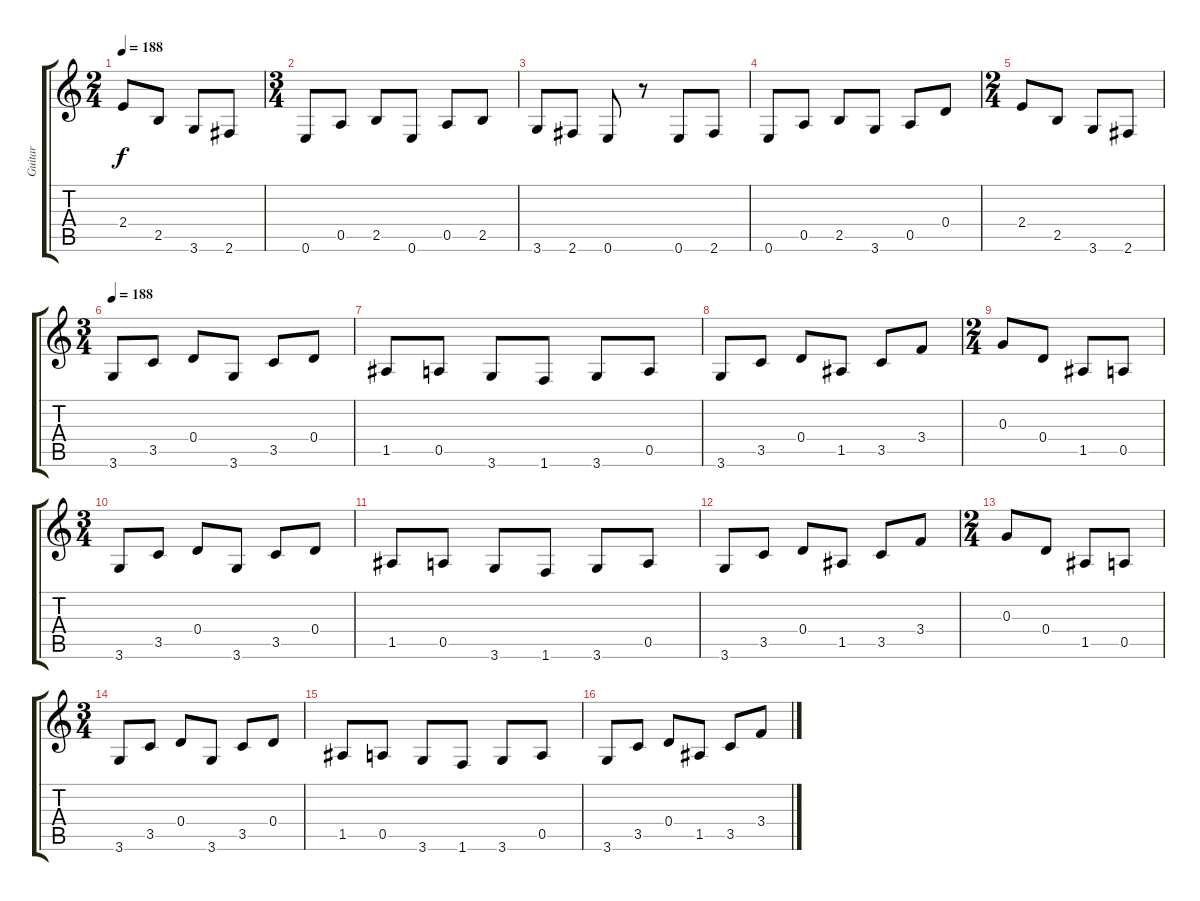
\track ("Guitar" "Guitar") {instrument distortionguitar}
\staff {score tabs}
\tuning (E4 B3 G3 D3 A2 E2) {hide}
\ts (2 4)
\tempo 188
\clef g2
\ks c
2.4.8{dy f} 2.5.8 3.6.8 2.6.8 |
\ts (3 4)
0.6.8 0.5.8 2.5.8 0.6.8 0.5.8 2.5.8 |
3.6.8 2.6.8 0.6.8 r.8 0.6.8 2.6.8 |
0.6.8 0.5.8 2.5.8 3.6.8 0.5.8 0.4.8 |
\ts (2 4)
2.4.8 2.5.8 3.6.8 2.6.8 |
\ts (3 4)
\tempo 188
3.6.8 3.5.8 0.4.8 3.6.8 3.5.8 0.4.8 |
1.5.8 0.5.8 3.6.8 1.6.8 3.6.8 0.5.8 |
3.6.8 3.5.8 0.4.8 1.5.8 3.5.8 3.4.8 |
\ts (2 4)
0.3.8 0.4.8 1.5.8 0.5.8 |
\ts (3 4)
3.6.8 3.5.8 0.4.8 3.6.8 3.5.8 0.4.8 |
1.5.8 0.5.8 3.6.8 1.6.8 3.6.8 0.5.8 |
3.6.8 3.5.8 0.4.8 1.5.8 3.5.8 3.4.8 |
\ts (2 4)
0.3.8 0.4.8 1.5.8 0.5.8 |
\ts (3 4)
3.6.8 3.5.8 0.4.8 3.6.8 3.5.8 0.4.8 |
1.5.8 0.5.8 3.6.8 1.6.8 3.6.8 0.5.8 |
3.6.8 3.5.8 0.4.8 1.5.8 3.5.8 3.4.8
